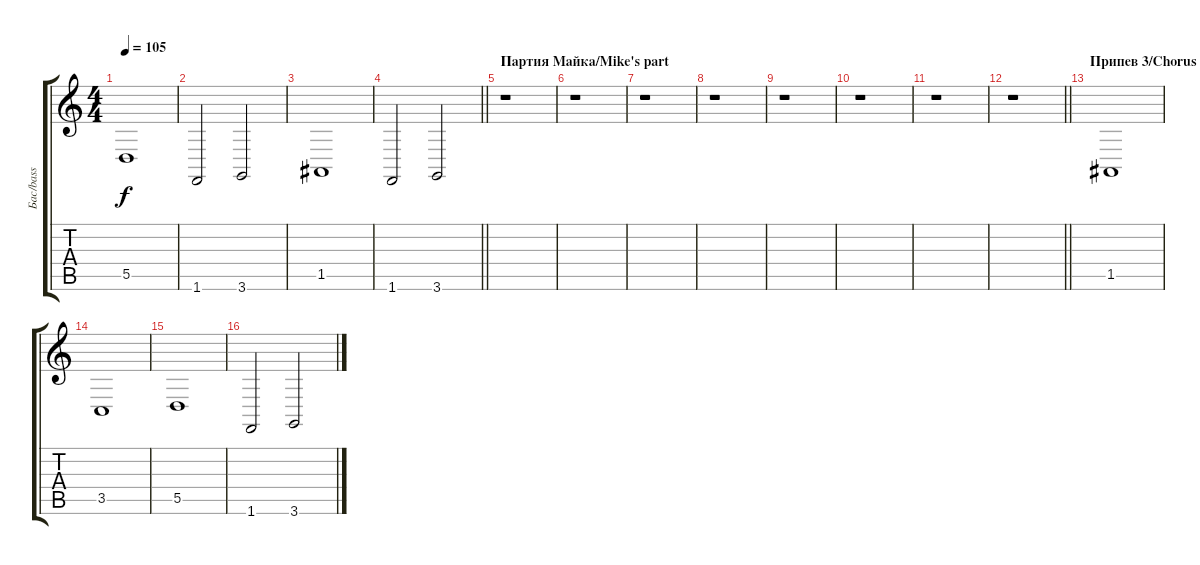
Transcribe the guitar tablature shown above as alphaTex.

\track ("Бас/bass" "Бас/bass") {instrument recorder}
\staff {score tabs}
\tuning (E4 B3 G3 D3 A2 E2) {hide}
\ts (4 4)
\tempo 105
\clef g2
\ks c
5.5.1{dy f} |
1.6.2 3.6.2 |
1.5.1 |
\barLineRight lightlight
1.6.2 3.6.2 |
\section ("" "Партия Майка/Mike's part")
r.1 |
r.1 |
r.1 |
r.1 |
r.1 |
r.1 |
r.1 |
\barLineRight lightlight
r.1 |
\section ("" "Припев 3/Chorus 3")
1.5.1 |
3.5.1 |
5.5.1 |
1.6.2 3.6.2
